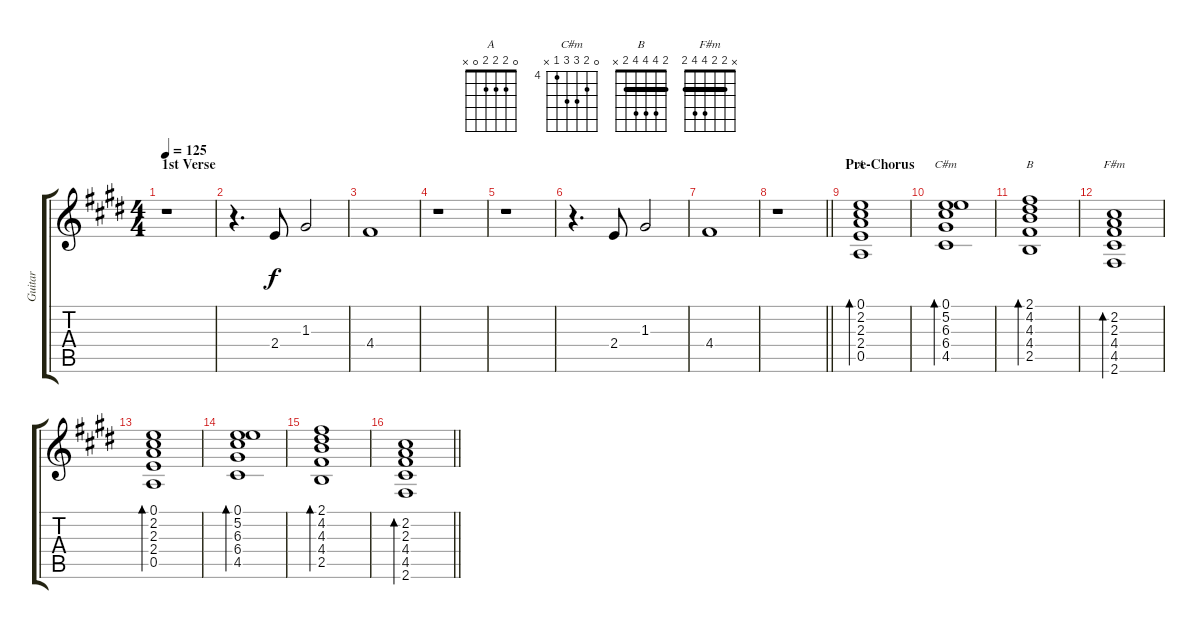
\track ("Guitar" "Guitar") {instrument acousticguitarsteel}
\staff {score tabs}
\tuning (E4 B3 G3 D3 A2 E2) {hide}
\chord ("A" 0 2 2 2 0 x)
\chord ("C#m" 0 5 6 6 4 x) {firstfret 4}
\chord ("B" 2 4 4 4 2 x) {barre 2}
\chord ("F#m" x 2 2 4 4 2) {barre 2}
\ts (4 4)
\section ("" "1st Verse")
\tempo 125
\clef g2
\ks c#minor
r.1{dy f} |
r.4{d} 2.4.8 1.3.2 |
4.4.1 |
r.1 |
r.1 |
r.4{d} 2.4.8 1.3.2 |
4.4.1 |
\barLineRight lightlight
r.1 |
\section ("" "Pre-Chorus")
(0.1 2.2 2.3 2.4 0.5).1{bd 60 ch "A"} |
(0.1 5.2 6.3 6.4 4.5).1{bd 60 ch "C#m"} |
(2.1 4.2 4.3 4.4 2.5).1{bd 60 ch "B"} |
(2.2 2.3 4.4 4.5 2.6).1{bd 60 ch "F#m"} |
(0.1 2.2 2.3 2.4 0.5).1{bd 60} |
(0.1 5.2 6.3 6.4 4.5).1{bd 60} |
(2.1 4.2 4.3 4.4 2.5).1{bd 60} |
\barLineRight lightlight
(2.2 2.3 4.4 4.5 2.6).1{bd 60}
